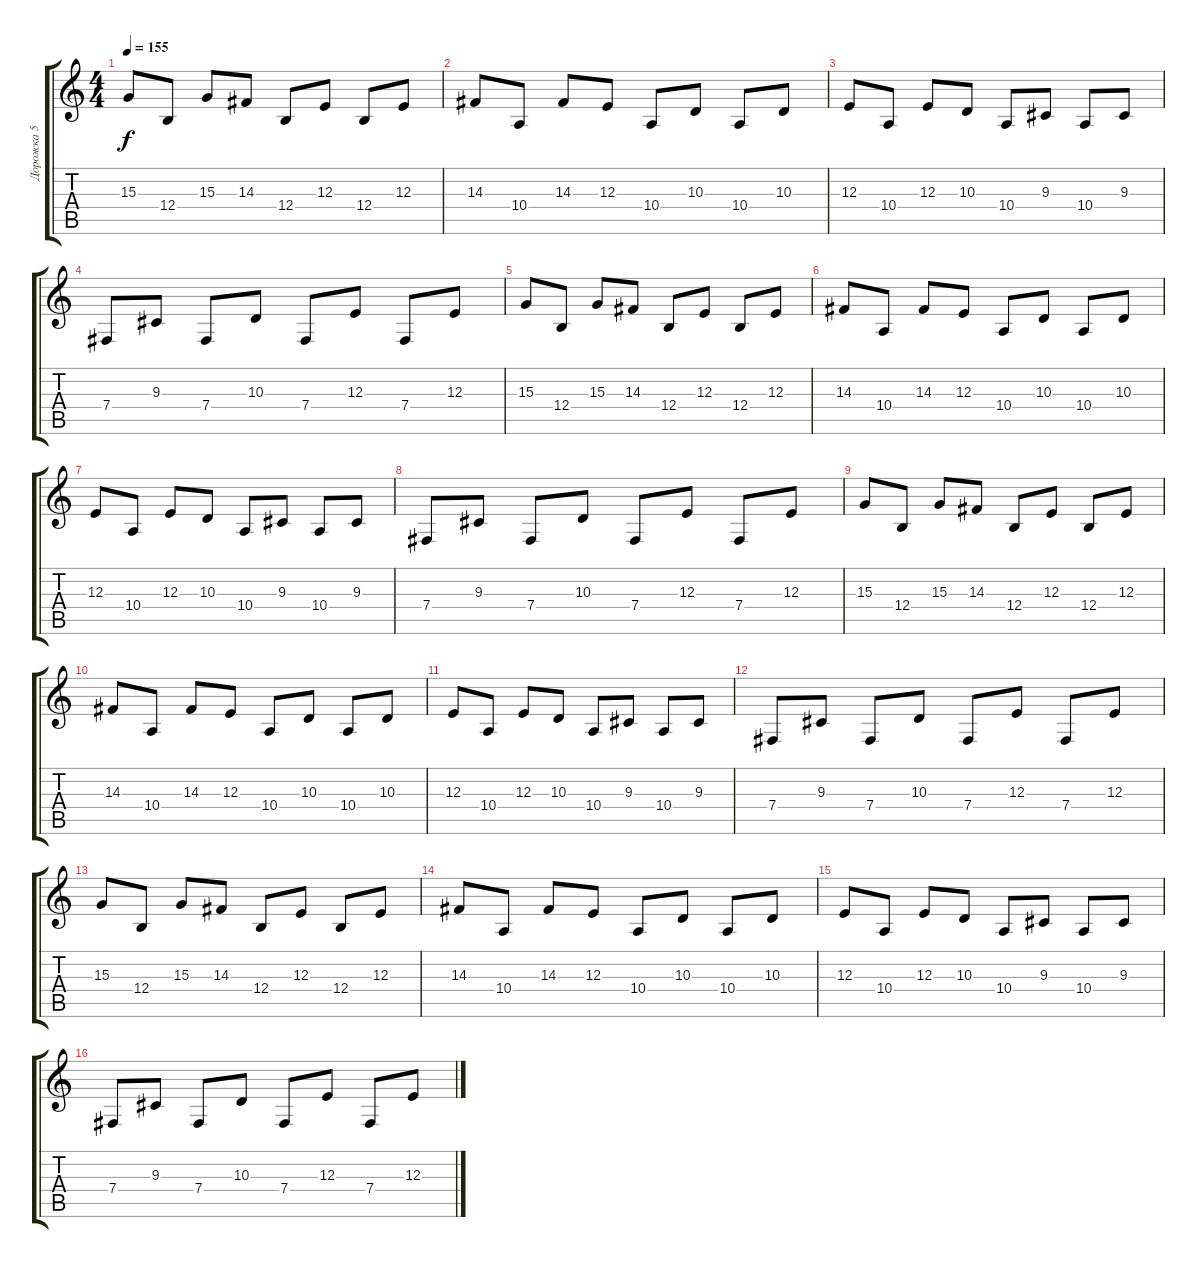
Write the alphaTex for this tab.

\track ("Дорожка 5" "Дорожка 5") {instrument lead2sawtooth}
\staff {score tabs}
\tuning (Db4 Ab3 E3 B2 Gb2 B1) {hide}
\ts (4 4)
\tempo 155
\clef g2
\ks c
15.3.8{dy f} 12.4.8 15.3.8 14.3.8 12.4.8 12.3.8 12.4.8 12.3.8 |
14.3.8 10.4.8 14.3.8 12.3.8 10.4.8 10.3.8 10.4.8 10.3.8 |
12.3.8 10.4.8 12.3.8 10.3.8 10.4.8 9.3.8 10.4.8 9.3.8 |
7.4.8 9.3.8 7.4.8 10.3.8 7.4.8 12.3.8 7.4.8 12.3.8 |
15.3.8 12.4.8 15.3.8 14.3.8 12.4.8 12.3.8 12.4.8 12.3.8 |
14.3.8 10.4.8 14.3.8 12.3.8 10.4.8 10.3.8 10.4.8 10.3.8 |
12.3.8 10.4.8 12.3.8 10.3.8 10.4.8 9.3.8 10.4.8 9.3.8 |
7.4.8 9.3.8 7.4.8 10.3.8 7.4.8 12.3.8 7.4.8 12.3.8 |
15.3.8 12.4.8 15.3.8 14.3.8 12.4.8 12.3.8 12.4.8 12.3.8 |
14.3.8 10.4.8 14.3.8 12.3.8 10.4.8 10.3.8 10.4.8 10.3.8 |
12.3.8 10.4.8 12.3.8 10.3.8 10.4.8 9.3.8 10.4.8 9.3.8 |
7.4.8 9.3.8 7.4.8 10.3.8 7.4.8 12.3.8 7.4.8 12.3.8 |
15.3.8 12.4.8 15.3.8 14.3.8 12.4.8 12.3.8 12.4.8 12.3.8 |
14.3.8 10.4.8 14.3.8 12.3.8 10.4.8 10.3.8 10.4.8 10.3.8 |
12.3.8 10.4.8 12.3.8 10.3.8 10.4.8 9.3.8 10.4.8 9.3.8 |
7.4.8 9.3.8 7.4.8 10.3.8 7.4.8 12.3.8 7.4.8 12.3.8
